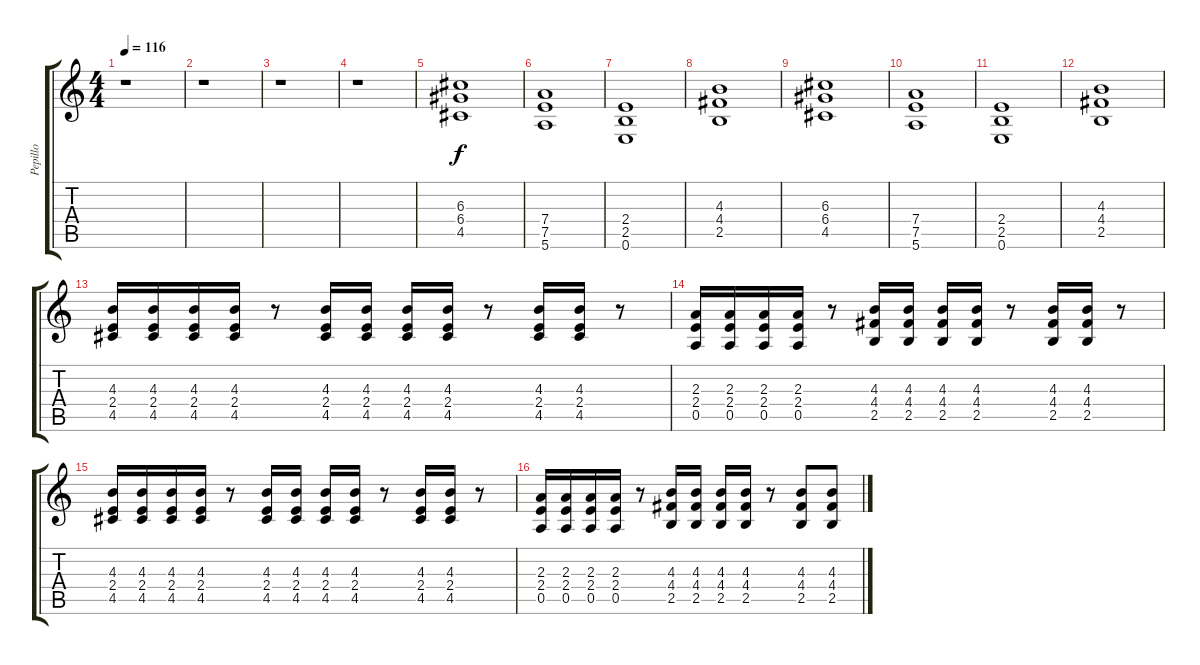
\track ("Pepillo" "Pepillo") {instrument distortionguitar}
\staff {score tabs}
\tuning (E4 B3 G3 D3 A2 E2) {hide}
\ts (4 4)
\tempo 116
\clef g2
\ks c
r.1{dy f instrument distortionguitar} |
r.1 |
r.1 |
r.1 |
(6.3 6.4 4.5).1 |
(7.4 7.5 5.6).1 |
(2.4 2.5 0.6).1 |
(4.3 4.4 2.5).1 |
(6.3 6.4 4.5).1 |
(7.4 7.5 5.6).1 |
(2.4 2.5 0.6).1 |
(4.3 4.4 2.5).1 |
(4.3 2.4 4.5).16 (4.3 2.4 4.5).16 (4.3 2.4 4.5).16 (4.3 2.4 4.5).16 r.8 (4.3 2.4 4.5).16 (4.3 2.4 4.5).16 (4.3 2.4 4.5).16 (4.3 2.4 4.5).16 r.8 (4.3 2.4 4.5).16 (4.3 2.4 4.5).16 r.8 |
(2.3 2.4 0.5).16 (2.3 2.4 0.5).16 (2.3 2.4 0.5).16 (2.3 2.4 0.5).16 r.8 (4.3 4.4 2.5).16 (4.3 4.4 2.5).16 (4.3 4.4 2.5).16 (4.3 4.4 2.5).16 r.8 (4.3 4.4 2.5).16 (4.3 4.4 2.5).16 r.8 |
(4.3 2.4 4.5).16 (4.3 2.4 4.5).16 (4.3 2.4 4.5).16 (4.3 2.4 4.5).16 r.8 (4.3 2.4 4.5).16 (4.3 2.4 4.5).16 (4.3 2.4 4.5).16 (4.3 2.4 4.5).16 r.8 (4.3 2.4 4.5).16 (4.3 2.4 4.5).16 r.8 |
(2.3 2.4 0.5).16 (2.3 2.4 0.5).16 (2.3 2.4 0.5).16 (2.3 2.4 0.5).16 r.8 (4.3 4.4 2.5).16 (4.3 4.4 2.5).16 (4.3 4.4 2.5).16 (4.3 4.4 2.5).16 r.8 (4.3 4.4 2.5).8 (4.3 4.4 2.5).8
